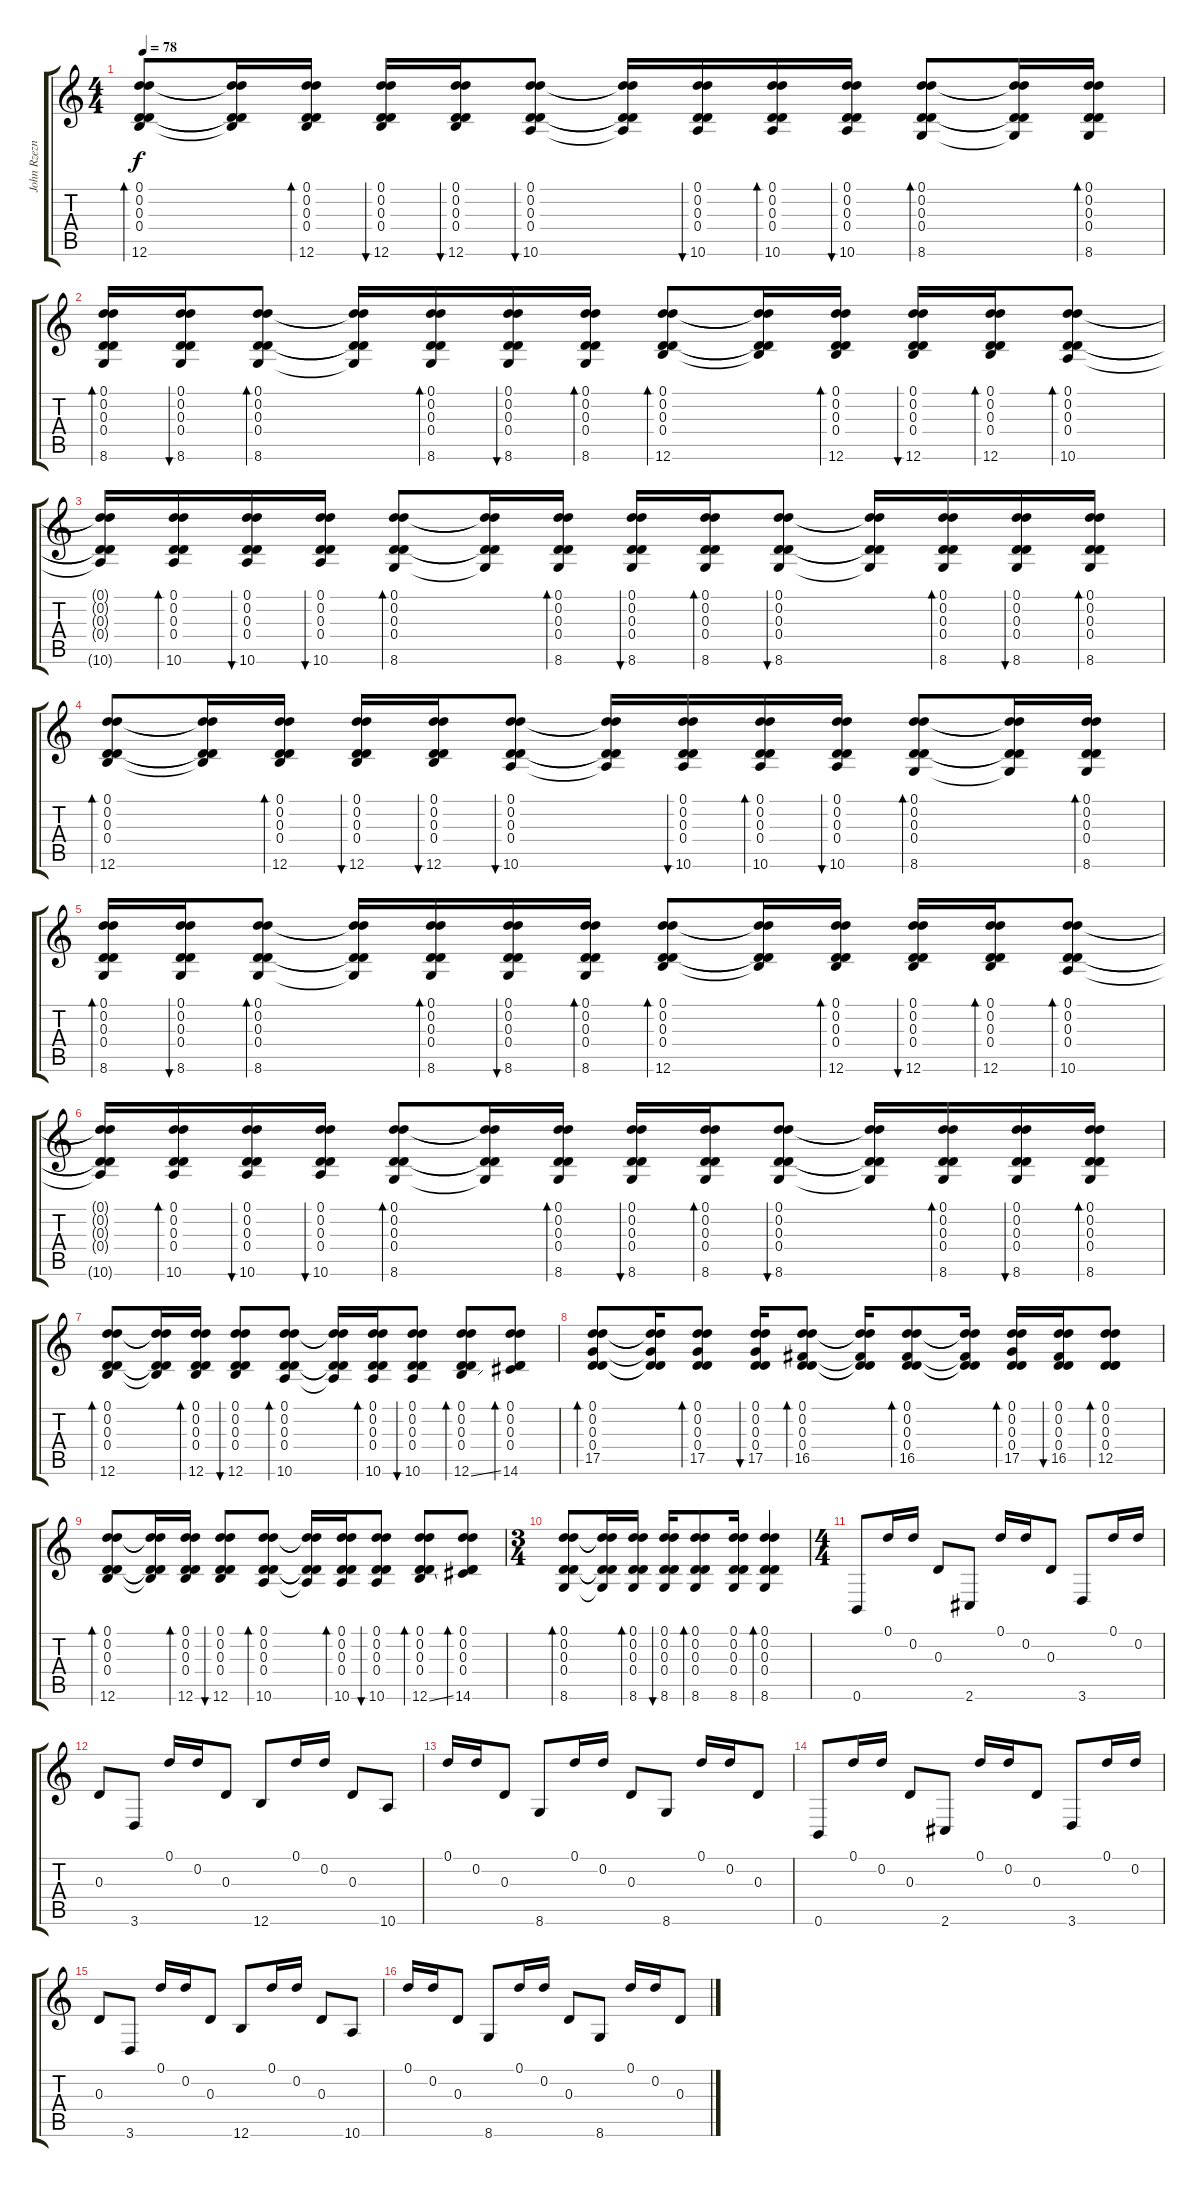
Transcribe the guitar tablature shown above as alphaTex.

\track ("John Rzeznik (Acoustic Guitar)" "John Rzezn") {instrument acousticguitarsteel}
\staff {score tabs}
\tuning (D4 D4 D3 D3 D2 B1) {hide}
\ts (4 4)
\tempo 78
\clef g2
\ks c
(0.1 0.2 0.3 0.4 12.6).8{bd 30 dy f} (0.1{t} 0.2{t} 0.3{t} 0.4{t} 12.6{t}).16 (0.1 0.2 0.3 0.4 12.6).16{bd 30} (0.1 0.2 0.3 0.4 12.6).16{bu 30} (0.1 0.2 0.3 0.4 12.6).16{bu 30} (0.1 0.2 0.3 0.4 10.6).8{bu 30} (0.1{t} 0.2{t} 0.3{t} 0.4{t} 10.6{t}).16 (0.1 0.2 0.3 0.4 10.6).16{bu 30} (0.1 0.2 0.3 0.4 10.6).16{bd 30} (0.1 0.2 0.3 0.4 10.6).16{bu 30} (0.1 0.2 0.3 0.4 8.6).8{bd 30} (0.1{t} 0.2{t} 0.3{t} 0.4{t} 8.6{t}).16 (0.1 0.2 0.3 0.4 8.6).16{bd 30} |
(0.1 0.2 0.3 0.4 8.6).16{bd 30} (0.1 0.2 0.3 0.4 8.6).16{bu 30} (0.1 0.2 0.3 0.4 8.6).8{bd 30} (0.1{t} 0.2{t} 0.3{t} 0.4{t} 8.6{t}).16 (0.1 0.2 0.3 0.4 8.6).16{bd 30} (0.1 0.2 0.3 0.4 8.6).16{bu 30} (0.1 0.2 0.3 0.4 8.6).16{bd 30} (0.1 0.2 0.3 0.4 12.6).8{bd 30} (0.1{t} 0.2{t} 0.3{t} 0.4{t} 12.6{t}).16 (0.1 0.2 0.3 0.4 12.6).16{bd 30} (0.1 0.2 0.3 0.4 12.6).16{bu 30} (0.1 0.2 0.3 0.4 12.6).16{bd 30} (0.1 0.2 0.3 0.4 10.6).8{bd 30} |
(0.1{t} 0.2{t} 0.3{t} 0.4{t} 10.6{t}).16 (0.1 0.2 0.3 0.4 10.6).16{bd 30} (0.1 0.2 0.3 0.4 10.6).16{bu 30} (0.1 0.2 0.3 0.4 10.6).16{bu 30} (0.1 0.2 0.3 0.4 8.6).8{bd 30} (0.1{t} 0.2{t} 0.3{t} 0.4{t} 8.6{t}).16 (0.1 0.2 0.3 0.4 8.6).16{bd 30} (0.1 0.2 0.3 0.4 8.6).16{bu 30} (0.1 0.2 0.3 0.4 8.6).16{bd 30} (0.1 0.2 0.3 0.4 8.6).8{bu 30} (0.1{t} 0.2{t} 0.3{t} 0.4{t} 8.6{t}).16 (0.1 0.2 0.3 0.4 8.6).16{bd 30} (0.1 0.2 0.3 0.4 8.6).16{bu 30} (0.1 0.2 0.3 0.4 8.6).16{bd 30} |
(0.1 0.2 0.3 0.4 12.6).8{bd 30} (0.1{t} 0.2{t} 0.3{t} 0.4{t} 12.6{t}).16 (0.1 0.2 0.3 0.4 12.6).16{bd 30} (0.1 0.2 0.3 0.4 12.6).16{bu 30} (0.1 0.2 0.3 0.4 12.6).16{bu 30} (0.1 0.2 0.3 0.4 10.6).8{bu 30} (0.1{t} 0.2{t} 0.3{t} 0.4{t} 10.6{t}).16 (0.1 0.2 0.3 0.4 10.6).16{bu 30} (0.1 0.2 0.3 0.4 10.6).16{bd 30} (0.1 0.2 0.3 0.4 10.6).16{bu 30} (0.1 0.2 0.3 0.4 8.6).8{bd 30} (0.1{t} 0.2{t} 0.3{t} 0.4{t} 8.6{t}).16 (0.1 0.2 0.3 0.4 8.6).16{bd 30} |
(0.1 0.2 0.3 0.4 8.6).16{bd 30} (0.1 0.2 0.3 0.4 8.6).16{bu 30} (0.1 0.2 0.3 0.4 8.6).8{bd 30} (0.1{t} 0.2{t} 0.3{t} 0.4{t} 8.6{t}).16 (0.1 0.2 0.3 0.4 8.6).16{bd 30} (0.1 0.2 0.3 0.4 8.6).16{bu 30} (0.1 0.2 0.3 0.4 8.6).16{bd 30} (0.1 0.2 0.3 0.4 12.6).8{bd 30} (0.1{t} 0.2{t} 0.3{t} 0.4{t} 12.6{t}).16 (0.1 0.2 0.3 0.4 12.6).16{bd 30} (0.1 0.2 0.3 0.4 12.6).16{bu 30} (0.1 0.2 0.3 0.4 12.6).16{bd 30} (0.1 0.2 0.3 0.4 10.6).8{bd 30} |
(0.1{t} 0.2{t} 0.3{t} 0.4{t} 10.6{t}).16 (0.1 0.2 0.3 0.4 10.6).16{bd 30} (0.1 0.2 0.3 0.4 10.6).16{bu 30} (0.1 0.2 0.3 0.4 10.6).16{bu 30} (0.1 0.2 0.3 0.4 8.6).8{bd 30} (0.1{t} 0.2{t} 0.3{t} 0.4{t} 8.6{t}).16 (0.1 0.2 0.3 0.4 8.6).16{bd 30} (0.1 0.2 0.3 0.4 8.6).16{bu 30} (0.1 0.2 0.3 0.4 8.6).16{bd 30} (0.1 0.2 0.3 0.4 8.6).8{bu 30} (0.1{t} 0.2{t} 0.3{t} 0.4{t} 8.6{t}).16 (0.1 0.2 0.3 0.4 8.6).16{bd 30} (0.1 0.2 0.3 0.4 8.6).16{bu 30} (0.1 0.2 0.3 0.4 8.6).16{bd 30} |
(0.1 0.2 0.3 0.4 12.6).8{bd 30} (0.1{t} 0.2{t} 0.3{t} 0.4{t} 12.6{t}).16 (0.1 0.2 0.3 0.4 12.6).16{bd 30} (0.1 0.2 0.3 0.4 12.6).8{bu 30} (0.1 0.2 0.3 0.4 10.6).8{bd 30} (0.1{t} 0.2{t} 0.3{t} 0.4{t} 10.6{t}).16 (0.1 0.2 0.3 0.4 10.6).16{bd 30} (0.1 0.2 0.3 0.4 10.6).8{bu 30} (0.1 0.2 0.3 0.4 12.6{ss}).8{bd 30} (0.1 0.2 0.3 0.4 14.6).8{bd 30} |
(0.1 0.2 0.3 0.4 17.5).8{bd 30} (0.1{t} 0.2{t} 0.3{t} 0.4{t} 17.5{t}).16 (0.1 0.2 0.3 0.4 17.5).8{bd 30} (0.1 0.2 0.3 0.4 17.5).16{bu 30} (0.1 0.2 0.3 0.4 16.5).8{bd 30} (0.1{t} 0.2{t} 0.3{t} 0.4{t} 16.5{t}).16 (0.1 0.2 0.3 0.4 16.5).8{bd 30} (0.1{t} 0.2{t} 0.3{t} 0.4{t} 16.5{t}).16 (0.1 0.2 0.3 0.4 17.5).16{bd 30} (0.1 0.2 0.3 0.4 16.5).16{bu 30} (0.1 0.2 0.3 0.4 12.5).8{bd 30} |
(0.1 0.2 0.3 0.4 12.6).8{bd 30} (0.1{t} 0.2{t} 0.3{t} 0.4{t} 12.6{t}).16 (0.1 0.2 0.3 0.4 12.6).16{bd 30} (0.1 0.2 0.3 0.4 12.6).8{bu 30} (0.1 0.2 0.3 0.4 10.6).8{bd 30} (0.1{t} 0.2{t} 0.3{t} 0.4{t} 10.6{t}).16 (0.1 0.2 0.3 0.4 10.6).16{bd 30} (0.1 0.2 0.3 0.4 10.6).8{bu 30} (0.1 0.2 0.3 0.4 12.6{ss}).8{bd 30} (0.1 0.2 0.3 0.4 14.6).8{bd 30} |
\ts (3 4)
(0.1 0.2 0.3 0.4 8.6).8{bd 30} (0.1{t} 0.2{t} 0.3{t} 0.4{t} 8.6{t}).16 (0.1 0.2 0.3 0.4 8.6).16{bd 30} (0.1 0.2 0.3 0.4 8.6).16{bu 30} (0.1 0.2 0.3 0.4 8.6).8{bd 30} (0.1 0.2 0.3 0.4 8.6).16 (0.1 0.2 0.3 0.4 8.6).4{bd 30} |
\ts (4 4)
0.6.8 0.1.16 0.2.16 0.3.8 2.6.8 0.1.16 0.2.16 0.3.8 3.6.8 0.1.16 0.2.16 |
0.3.8 3.6.8 0.1.16 0.2.16 0.3.8 12.6.8 0.1.16 0.2.16 0.3.8 10.6.8 |
0.1.16 0.2.16 0.3.8 8.6.8 0.1.16 0.2.16 0.3.8 8.6.8 0.1.16 0.2.16 0.3.8 |
0.6.8 0.1.16 0.2.16 0.3.8 2.6.8 0.1.16 0.2.16 0.3.8 3.6.8 0.1.16 0.2.16 |
0.3.8 3.6.8 0.1.16 0.2.16 0.3.8 12.6.8 0.1.16 0.2.16 0.3.8 10.6.8 |
0.1.16 0.2.16 0.3.8 8.6.8 0.1.16 0.2.16 0.3.8 8.6.8 0.1.16 0.2.16 0.3.8
